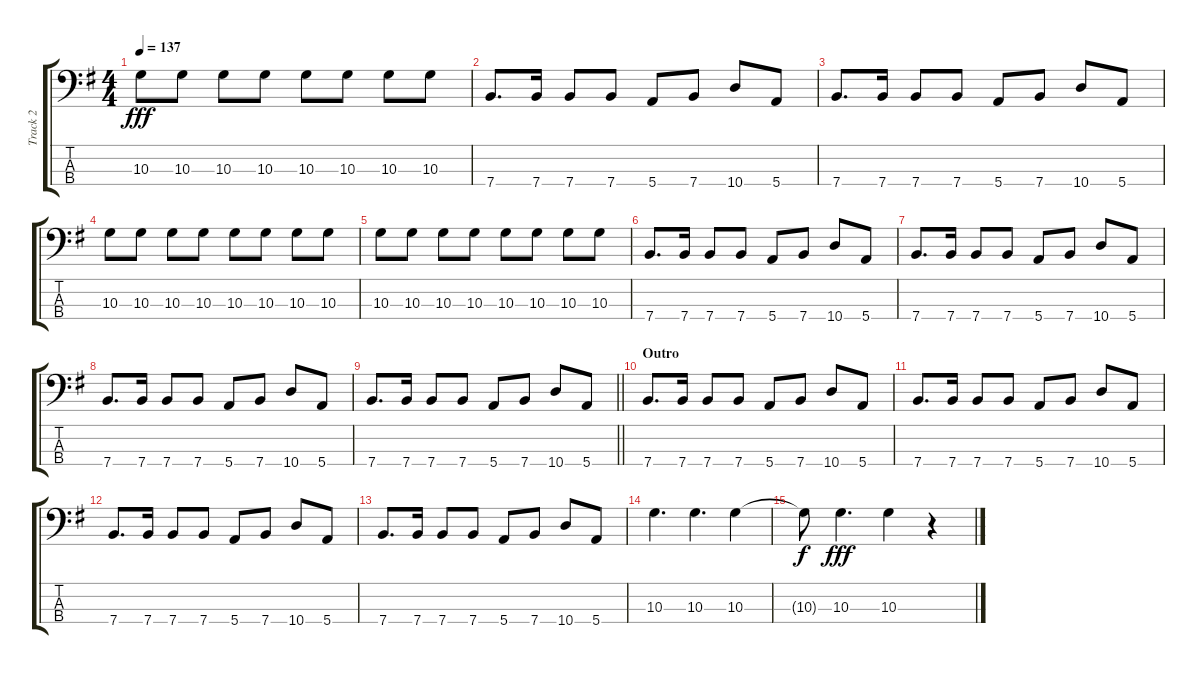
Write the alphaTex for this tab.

\track ("Track 2" "Track 2") {instrument overdrivenguitar}
\staff {score tabs}
\tuning (G2 D2 A1 E1) {hide}
\ts (4 4)
\tempo 137
\clef f4
\ks g
10.3.8{dy fff} 10.3.8 10.3.8 10.3.8 10.3.8 10.3.8 10.3.8 10.3.8 |
7.4.8{d} 7.4.16 7.4.8 7.4.8 5.4.8 7.4.8 10.4.8 5.4.8 |
7.4.8{d} 7.4.16 7.4.8 7.4.8 5.4.8 7.4.8 10.4.8 5.4.8 |
10.3.8 10.3.8 10.3.8 10.3.8 10.3.8 10.3.8 10.3.8 10.3.8 |
10.3.8 10.3.8 10.3.8 10.3.8 10.3.8 10.3.8 10.3.8 10.3.8 |
7.4.8{d} 7.4.16 7.4.8 7.4.8 5.4.8 7.4.8 10.4.8 5.4.8 |
7.4.8{d} 7.4.16 7.4.8 7.4.8 5.4.8 7.4.8 10.4.8 5.4.8 |
7.4.8{d} 7.4.16 7.4.8 7.4.8 5.4.8 7.4.8 10.4.8 5.4.8 |
\barLineRight lightlight
7.4.8{d} 7.4.16 7.4.8 7.4.8 5.4.8 7.4.8 10.4.8 5.4.8 |
\section ("" "Outro")
7.4.8{d} 7.4.16 7.4.8 7.4.8 5.4.8 7.4.8 10.4.8 5.4.8 |
7.4.8{d} 7.4.16 7.4.8 7.4.8 5.4.8 7.4.8 10.4.8 5.4.8 |
7.4.8{d} 7.4.16 7.4.8 7.4.8 5.4.8 7.4.8 10.4.8 5.4.8 |
7.4.8{d} 7.4.16 7.4.8 7.4.8 5.4.8 7.4.8 10.4.8 5.4.8 |
10.3.4{d} 10.3.4{d} 10.3.4 |
10.3{t}.8{dy f} 10.3.4{d dy fff} 10.3.4 r.4
